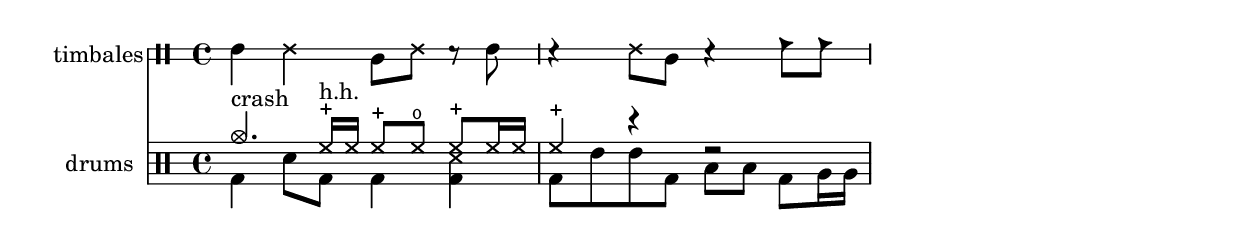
%% DO NOT EDIT this file manually; it is automatically
%% generated from LSR http://lsr.dsi.unimi.it
%% Make any changes in LSR itself, or in Documentation/snippets/new/ ,
%% and then run scripts/auxiliar/makelsr.py
%%
%% This file is in the public domain.
\version "2.15.32"

\header {
  lsrtags = "preparing-parts, specific-notation, percussion, really-simple, rhythms"

%% Translation of GIT committish: b482c3e5b56c3841a88d957e0ca12964bd3e64fa
  texidoces = "
Mediante la utilización de las potentes herramientas preconfiguradas
como la función @code{\\drummode} y el contexto @code{DrumStaff}, la
introducción de partes para percusión es muy fácil: las percusiones se
sitúan en sus propias posiciones de pentagrama (con una clave
especial) y tienen las cabezas correspondientes al instrumento.  Es
posible añadir un símbolo adicional a la percusión o reducir el número
de líneas.

"
  doctitlees = "Escritura de partes de percusión"


%% Translation of GIT committish: 3b125956b08d27ef39cd48bfa3a2f1e1bb2ae8b4
  texidocfr = "
Grâce à la puissance des outils préconfigurés tels que la fonction
@code{\\drummode} et le contexte @code{DrumStaff}, la saisie de
parties pour percussions est extrêmement simplifiée@tie{}: chaque
composant d'une batterie trouve sa place sur une portée dédiée (avec une
clef spécifique) et les têtes de note sont spécifiques à chaque élément.
Il est également possible d'affecter un symbole particulier à chaque
élément, tout comme de restreindre le nombre de lignes de la portée.

"
  doctitlefr = "Ajout de parties de batterie"


  texidoc = "
Using the powerful pre-configured tools such as the @code{\\drummode}
function and the @code{DrumStaff} context, inputting drum parts is
quite easy: drums are placed at their own staff positions (with a
special clef symbol) and have note heads according to the drum.
Attaching an extra symbol to the drum or restricting the number of
lines is possible.

"
  doctitle = "Adding drum parts"
} % begin verbatim


drh = \drummode { cymc4.^"crash" hhc16^"h.h." hh hhc8 hho hhc8 hh16 hh hhc4 r4 r2 }
drl = \drummode { bd4 sn8 bd bd4 << bd ss >>  bd8 tommh tommh bd toml toml bd tomfh16 tomfh }
timb = \drummode { timh4 ssh timl8 ssh r timh r4 ssh8 timl r4 cb8 cb }

\score {
  <<
    \new DrumStaff \with {
      drumStyleTable = #timbales-style
      \override StaffSymbol #'line-count = #2
      \override BarLine #'bar-extent = #'(-1 . 1)
    } <<
      \set Staff.instrumentName = #"timbales"
      \timb
    >>
    \new DrumStaff <<
      \set Staff.instrumentName = #"drums"
      \new DrumVoice { \stemUp \drh }
      \new DrumVoice { \stemDown \drl }
    >>
  >>
  \layout { }
  \midi {
    \tempo 4 = 120
  }
}

